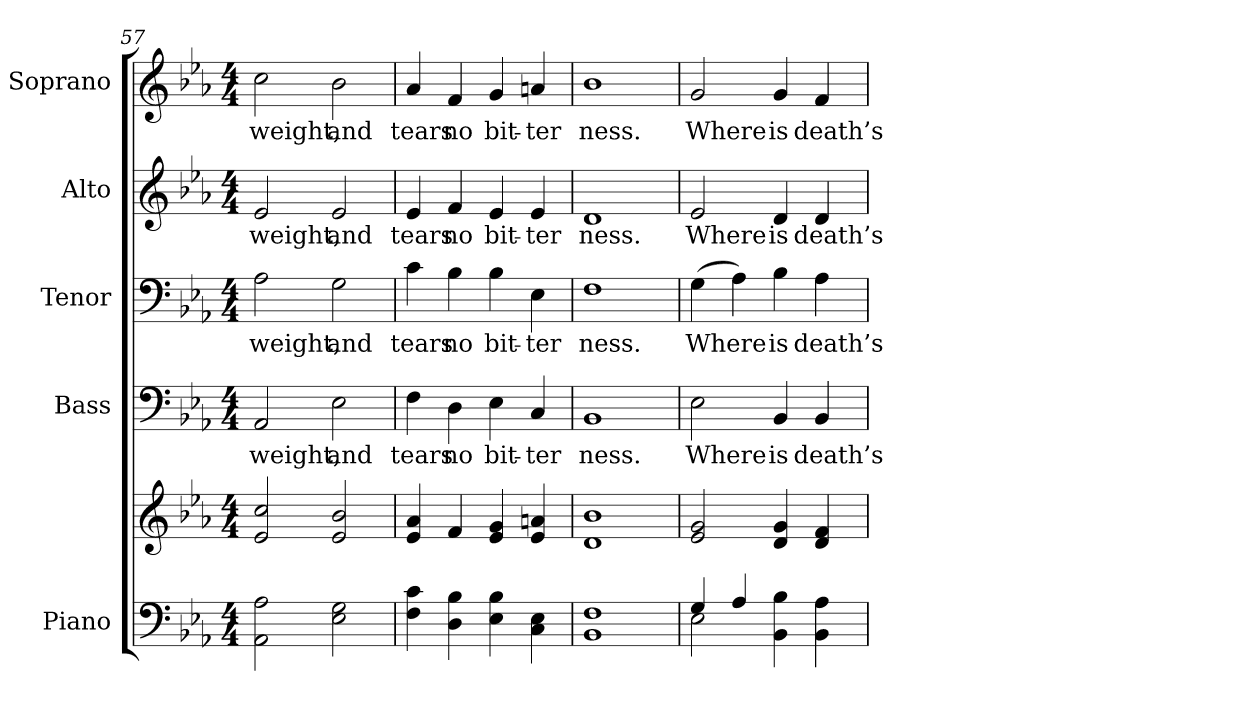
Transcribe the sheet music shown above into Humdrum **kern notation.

**kern	**kern	**kern	**text	**kern	**text	**kern	**text	**kern	**text
*part5	*part5	*part4	*part4	*part3	*part3	*part2	*part2	*part1	*part1
*staff6	*staff5	*staff4	*staff4	*staff3	*staff3	*staff2	*staff2	*staff1	*staff1
*I"Piano	*	*I"Bass	*	*I"Tenor	*	*I"Alto	*	*I"Soprano	*
*I'Pno.	*	*I'B.	*	*I'T.	*	*I'A.	*	*I'S.	*
*clefF4	*clefG2	*clefF4	*	*clefF4	*	*clefG2	*	*clefG2	*
*k[b-e-a-]	*k[b-e-a-]	*k[b-e-a-]	*	*k[b-e-a-]	*	*k[b-e-a-]	*	*k[b-e-a-]	*
*E-:	*E-:	*E-:	*	*E-:	*	*E-:	*	*E-:	*
*M4/4	*M4/4	*M4/4	*	*M4/4	*	*M4/4	*	*M4/4	*
=57	=57	=57	=57	=57	=57	=57	=57	=57	=57
!	!	!	!LO:LY:b:color=#000000	!	!	!	!	!	!
!	!	!	!	!	!LO:LY:b:color=#000000	!	!	!	!
!	!	!	!	!	!	!	!LO:LY:b:color=#000000	!	!
!	!	!	!	!	!	!	!	!	!LO:LY:b:color=#000000
2AA-i\ 2A-i	2e-i/ 2cci	2AA-i/	weight,	2A-i\	weight,	2e-i/	weight,	2cci\	weight,
!	!	!	!LO:LY:b:color=#000000	!	!	!	!	!	!
!	!	!	!	!	!LO:LY:b:color=#000000	!	!	!	!
!	!	!	!	!	!	!	!LO:LY:b:color=#000000	!	!
!	!	!	!	!	!	!	!	!	!LO:LY:b:color=#000000
2E-i\ 2Gi	2e-i/ 2b-i	2E-i\	and	2Gi\	and	2e-i/	and	2b-i\	and
=58	=58	=58	=58	=58	=58	=58	=58	=58	=58
!	!	!	!LO:LY:b:color=#000000	!	!	!	!	!	!
!	!	!	!	!	!LO:LY:b:color=#000000	!	!	!	!
!	!	!	!	!	!	!	!LO:LY:b:color=#000000	!	!
!	!	!	!	!	!	!	!	!	!LO:LY:b:color=#000000
4Fi\ 4ci	4e-i/ 4a-i	4Fi\	tears	4ci\	tears	4e-i/	tears	4a-i/	tears
!	!	!	!LO:LY:b:color=#000000	!	!	!	!	!	!
!	!	!	!	!	!LO:LY:b:color=#000000	!	!	!	!
!	!	!	!	!	!	!	!LO:LY:b:color=#000000	!	!
!	!	!	!	!	!	!	!	!	!LO:LY:b:color=#000000
4Di\ 4B-i	4fi/	4Di\	no	4B-i\	no	4fi/	no	4fi/	no
!	!	!	!LO:LY:b:color=#000000	!	!	!	!	!	!
!	!	!	!	!	!LO:LY:b:color=#000000	!	!	!	!
!	!	!	!	!	!	!	!LO:LY:b:color=#000000	!	!
!	!	!	!	!	!	!	!	!	!LO:LY:b:color=#000000
4E-i\ 4B-i	4e-i/ 4gi	4E-i\	bit-	4B-i\	bit-	4e-i/	bit-	4gi/	bit-
!	!	!	!LO:LY:b:color=#000000	!	!	!	!	!	!
!	!	!	!	!	!LO:LY:b:color=#000000	!	!	!	!
!	!	!	!	!	!	!	!LO:LY:b:color=#000000	!	!
!	!	!	!	!	!	!	!	!	!LO:LY:b:color=#000000
4Ci\ 4E-i	4e-i/ 4ani	4Ci/	-ter	4E-i\	-ter	4e-i/	-ter	4ani/	-ter
!!LO:PB:g=z
=59	=59	=59	=59	=59	=59	=59	=59	=59	=59
!	!	!	!LO:LY:b:color=#000000	!	!	!	!	!	!
!	!	!	!	!	!LO:LY:b:color=#000000	!	!	!	!
!	!	!	!	!	!	!	!LO:LY:b:color=#000000	!	!
!	!	!	!	!	!	!	!	!	!LO:LY:b:color=#000000
1BB-i 1Fi	1di 1b-i	1BB-i	ness.	1Fi	ness.	1di	ness.	1b-i	ness.
=60	=60	=60	=60	=60	=60	=60	=60	=60	=60
*^	*	*	*	*	*	*	*	*	*
!	!	!	!	!LO:LY:b:color=#000000	!	!	!	!	!	!
!	!	!	!	!	!	!LO:LY:b:color=#000000	!	!	!	!
!	!	!	!	!	!	!	!	!LO:LY:b:color=#000000	!	!
!	!	!	!	!	!	!	!	!	!	!LO:LY:b:color=#000000
4Gi/	2E-i\	2e-i/ 2gi	2E-i\	Where	(4Gi\	Where	2e-i/	Where	2gi/	Where
4A-i/	.	.	.	.	4A-i\)	.	.	.	.	.
!	!	!	!	!LO:LY:b:color=#000000	!	!	!	!	!	!
!	!	!	!	!	!	!LO:LY:b:color=#000000	!	!	!	!
!	!	!	!	!	!	!	!	!LO:LY:b:color=#000000	!	!
!	!	!	!	!	!	!	!	!	!	!LO:LY:b:color=#000000
4BB-i\ 4B-i	2ryy	4di/ 4gi	4BB-i/	is	4B-i\	is	4di/	is	4gi/	is
!	!	!	!	!LO:LY:b:color=#000000	!	!	!	!	!	!
!	!	!	!	!	!	!LO:LY:b:color=#000000	!	!	!	!
!	!	!	!	!	!	!	!	!LO:LY:b:color=#000000	!	!
!	!	!	!	!	!	!	!	!	!	!LO:LY:b:color=#000000
4BB-i\ 4A-i	.	4di/ 4fi	4BB-i/	death’s	4A-i\	death’s	4di/	death’s	4fi/	death’s
*v	*v	*	*	*	*	*	*	*	*	*
=	=	=	=	=	=	=	=	=	=
*-	*-	*-	*-	*-	*-	*-	*-	*-	*-
